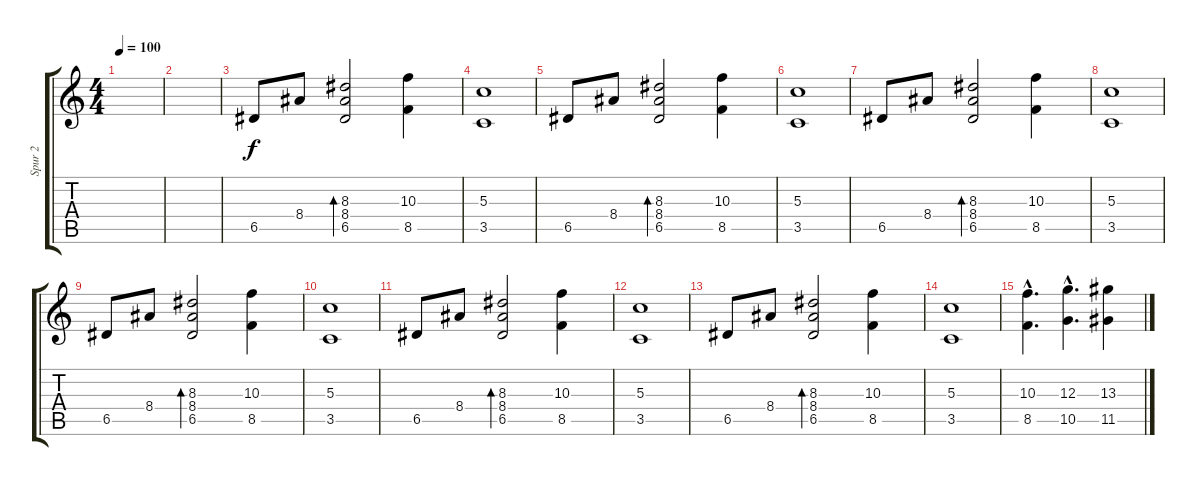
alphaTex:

\track ("Spur 2" "Spur 2") {instrument electricguitarclean}
\staff {score tabs}
\tuning (E4 B3 G3 D3 A2 E2) {hide}
\ts (4 4)
\tempo 100
\clef g2
\ks c
|
|
6.5.8 8.4.8 (8.3 8.4 6.5).2{bd 30} (10.3 8.5).4 |
(5.3 3.5).1 |
6.5.8 8.4.8 (8.3 8.4 6.5).2{bd 30} (10.3 8.5).4 |
(5.3 3.5).1 |
6.5.8 8.4.8 (8.3 8.4 6.5).2{bd 30} (10.3 8.5).4 |
(5.3 3.5).1 |
6.5.8 8.4.8 (8.3 8.4 6.5).2{bd 30} (10.3 8.5).4 |
(5.3 3.5).1 |
6.5.8 8.4.8 (8.3 8.4 6.5).2{bd 30} (10.3 8.5).4 |
(5.3 3.5).1 |
6.5.8 8.4.8 (8.3 8.4 6.5).2{bd 30} (10.3 8.5).4 |
(5.3 3.5).1 |
(10.3{hac} 8.5{hac}).4{d} (12.3{hac} 10.5{hac}).4{d} (13.3 11.5).4
